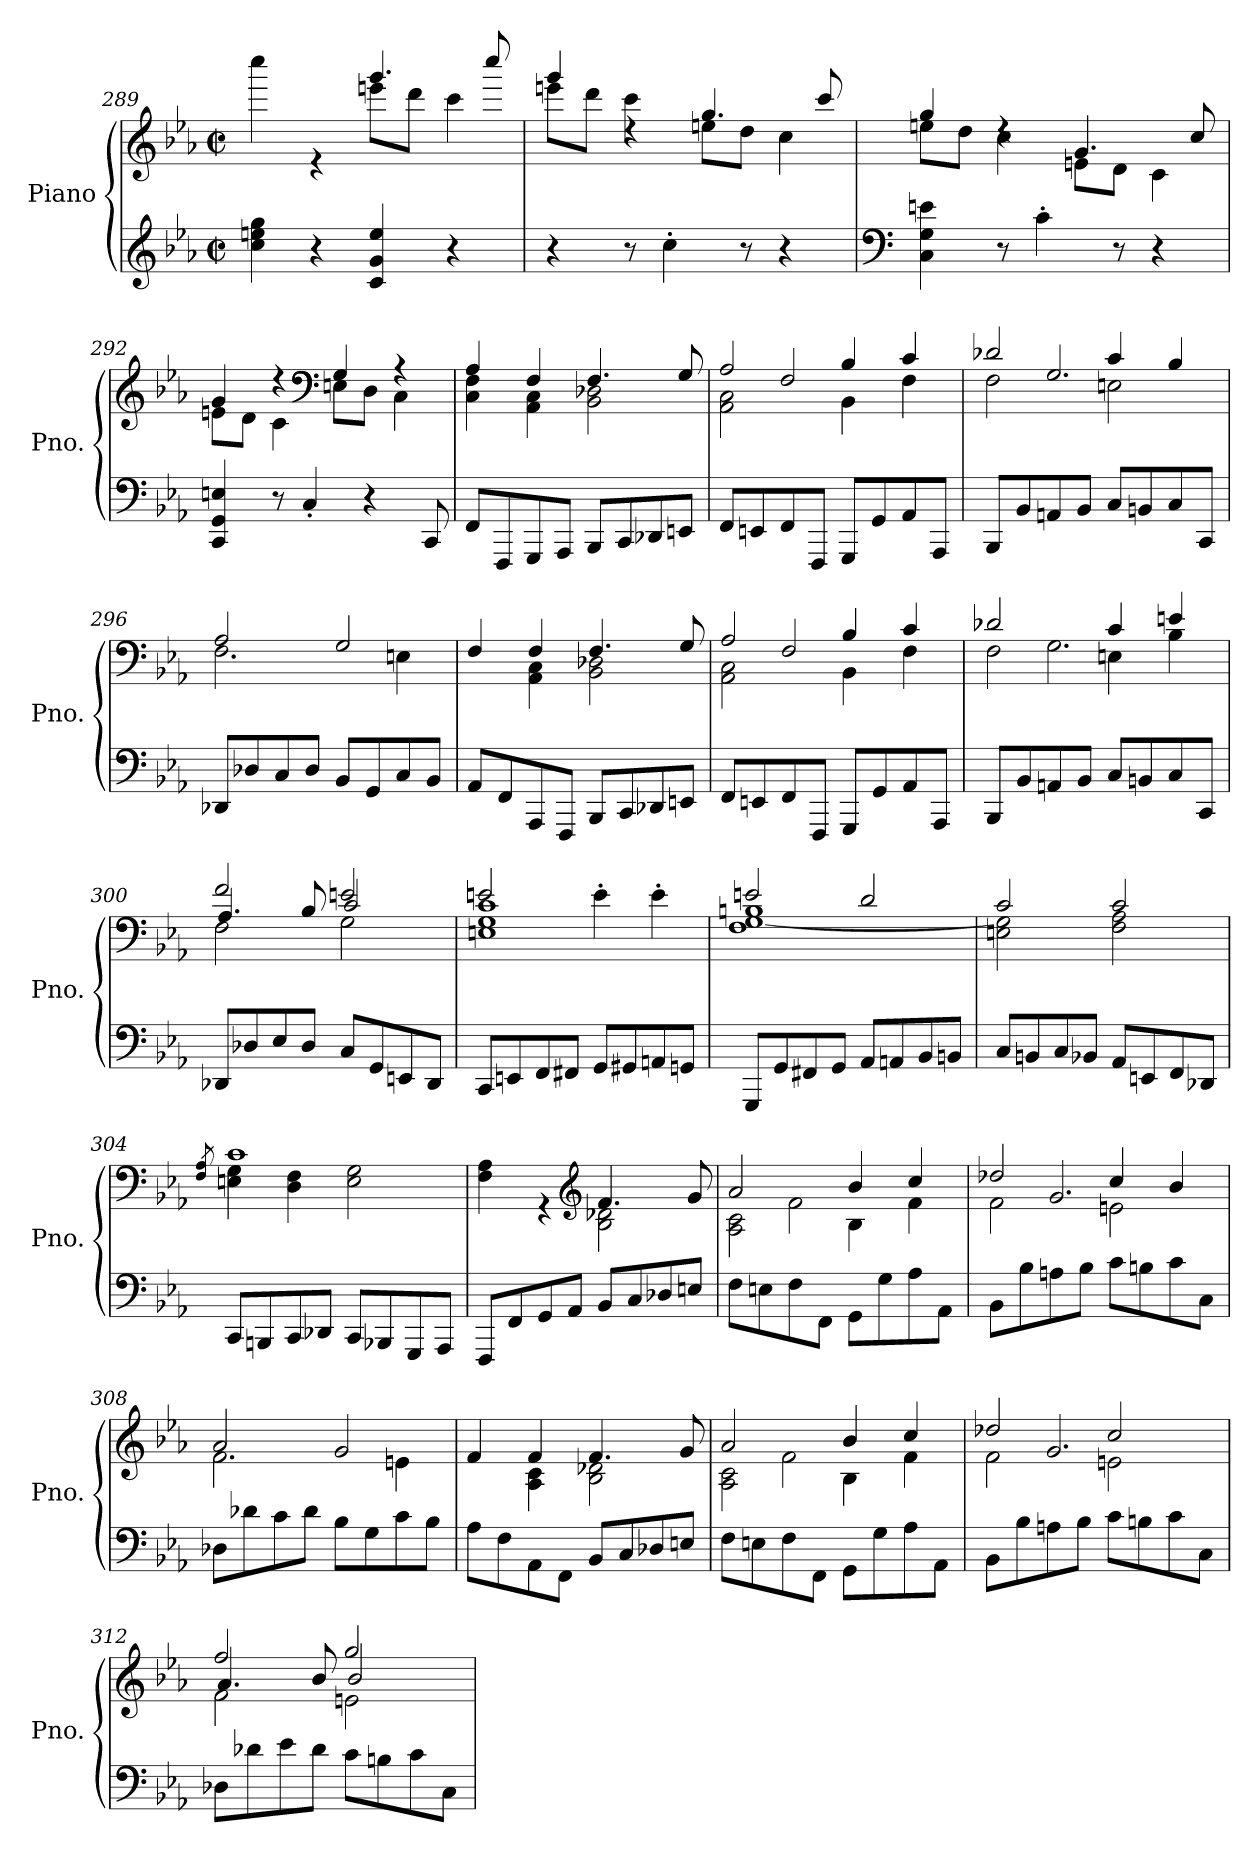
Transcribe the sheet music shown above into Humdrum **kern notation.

**kern	**kern
*part1	*part1
*staff2	*staff1
*I"Piano	*
*I'Pno.	*
*clefG2	*clefG2
*k[b-e-a-]	*k[b-e-a-]
*M2/2	*M2/2
*met(c|)	*met(c|)
=289	=289
*	*^
4cc\ 4een\ 4gg\	4cccc\	2ryy
4r	4re	.
4c/ 4g/ 4ee/	4.ggg/	8eeen\L
.	.	8ddd\J
4r	.	4ccc\
.	8cccc/	.
=290	=290	=290
4r	4ggg/	8eeen\L
.	.	8ddd\J
8r	4rdd	4ccc\
4cc'\	.	.
.	4.gg/	8ee\L
8r	.	8dd\J
4r	.	4cc\
.	8ccc/	.
=291	=291	=291
*clefF4	*	*
4C\ 4G\ 4en\	4gg/	8een\L
.	.	8dd\J
8r	4rdd	4cc\
4c'\	.	.
.	4.g/	8en\L
8r	.	8d\J
4r	.	4c\
.	8cc/	.
=292	=292	=292
*	*MM260	*
4CC/ 4GG/ 4En/	4g/	8en\L
.	.	8d\J
8r	4r	4c\
4C'/	.	.
*	*clefF4	*
*	*MM230	*
.	4G/	8En\L
4r	.	8D\J
.	4r	4C\
8CC/	.	.
!!LO:PB:g=z	!!
=293	=293	=293
*	*MM200	*
8FF/L	4A-/	4C\ 4F\
8FFF/	.	.
8GGG/	4F/	4AA-\ 4C\
8AAA-/J	.	.
8BBB-/L	4.F/	2BB-\ 2D-X\
8CC/	.	.
8DD-X/	.	.
8EEn/J	8G/	.
=294	=294	=294
*	*	*^
8FF/L	2A-/	4ryy	2AA-\ 2C\
8EEn/	.	.	.
8FF/	.	2F/	.
8FFF/J	.	.	.
8GGG/L	4B-/	.	4BB-\
8GG/	.	.	.
8AA-/	4c/	4F\	4ryy
8AAA-/J	.	.	.
=295	=295	=295	=295
8BBB-/L	2d-X/	4rcyy	2F\
8BB-/	.	.	.
8AAn/	.	2.G/	.
8BB-/J	.	.	.
8C/L	4c/	.	2En\
8BBn/	.	.	.
8C/	4B-/	.	.
8CC/J	.	.	.
*	*	*v	*v
=296	=296	=296
8DD-X/L	2A-/	2.F\
8D-X/	.	.
8C/	.	.
8D-/J	.	.
8BB-/L	2G/	.
8GG/	.	.
8C/	.	4En\
8BB-/J	.	.
=297	=297	=297
8AA-/L	4F/	4ryy
8FF/	.	.
8AAA-/	4F/	4AA-\ 4C\
8FFF/J	.	.
8BBB-/L	4.F/	2BB-\ 2D-X\
8CC/	.	.
8DD-X/	.	.
8EEn/J	8G/	.
!!LO:LB:g=z
=298	=298	=298
*	*	*^
8FF/L	2A-/	4ryy	2AA-\ 2C\
8EEn/	.	.	.
8FF/	.	2F/	.
8FFF/J	.	.	.
8GGG/L	4B-/	.	4BB-\
8GG/	.	.	.
8AA-/	4c/	4F\	4ryy
8AAA-/J	.	.	.
=299	=299	=299	=299
8BBB-/L	2d-X/	2F\	4ryy
8BB-/	.	.	.
8AAn/	.	.	2.G\
8BB-/J	.	.	.
8C/L	4c/	4En\	.
8BBn/	.	.	.
8C/	4en/	4B-\	.
8CC/J	.	.	.
=300	=300	=300	=300
8DD-X/L	2f/	4.A-/	2F\
8D-X/	.	.	.
8E-/	.	.	.
8D-/J	.	8B-/	.
8C/L	2en/	2c/	2G\
8GG/	.	.	.
8EEn/	.	.	.
8DD-/J	.	.	.
*	*	*v	*v
=301	=301	=301
8CC/L	2en/	1En 1G 1c
8EEn/	.	.
8FF/	.	.
8FF#X/J	.	.
8GG/L	4e'\	.
8GG#X/	.	.
8AAn/	4e'\	.
8GGn/J	.	.
=302	=302	=302
8GGG/L	2en/	1F [1G 1Bn
8GG/	.	.
8FF#X/	.	.
8GG/J	.	.
8AA-/L	2d/	.
8AAn/	.	.
8BB-/	.	.
8BBn/J	.	.
!!LO:LB:g=z	!!
=303	=303	=303
8C/L	2c/	2En\ 2G\]
8BBn/	.	.
8C/	.	.
8BB-X/J	.	.
8AA-/L	2c/	2F\ 2A-\
8EEn/	.	.
8FF/	.	.
8DD-X/J	.	.
=304	=304	=304
.	.	8qF/ 8qA-/
8CC/L	1c	4En\ 4G\
8BBBn/	.	.
8CC/	.	4D\ 4F\
8DD-X/J	.	.
8CC/L	.	2E\ 2G\
8BBB-X/	.	.
8GGG/	.	.
8AAA-/J	.	.
=305	=305	=305
8FFF/L	4F\ 4A-\	2ryy
8FF/	.	.
8GG/	4rGG	.
8AA-/J	.	.
*	*clefG2	*
8BB-/L	4.f/	2B-\ 2d-X\
8C/	.	.
8D-X/	.	.
8En/J	8g/	.
=306	=306	=306
*	*	*^
8F\L	2a-/	2A-\ 2c\	4ryy
8En\	.	.	.
8F\	.	.	2f\
8FF\J	.	.	.
8GG\L	4b-/	4B-\	.
8G\	.	.	.
8A-\	4cc/	4f\	4ryy
8AA-\J	.	.	.
=307	=307	=307	=307
8BB-\L	2dd-X/	2f\	4ryy
8B-\	.	.	.
8An\	.	.	2.g/
8B-\J	.	.	.
8c\L	4cc/	2en\	.
8Bn\	.	.	.
8c\	4b-/	.	.
8C\J	.	.	.
*	*	*v	*v
!!LO:LB:g=z
=308	=308	=308
8D-X\L	2a-/	2.f\
8d-X\	.	.
8c\	.	.
8d-\J	.	.
8B-\L	2g/	.
8G\	.	.
8c\	.	4en\
8B-\J	.	.
=309	=309	=309
8A-\L	4f/	4ryy
8F\	.	.
8AA-\	4f/	4A-\ 4c\
8FF\J	.	.
8BB-/L	4.f/	2B-\ 2d-X\
8C/	.	.
8D-X/	.	.
8En/J	8g/	.
=310	=310	=310
*	*	*^
8F\L	2a-/	2A-\ 2c\	4ryy
8En\	.	.	.
8F\	.	.	2f\
8FF\J	.	.	.
8GG\L	4b-/	4B-\	.
8G\	.	.	.
8A-\	4cc/	4f\	4ryy
8AA-\J	.	.	.
=311	=311	=311	=311
8BB-\L	2dd-X/	2f\	4ryy
8B-\	.	.	.
8An\	.	.	2.g/
8B-\J	.	.	.
8c\L	2cc/	2en\	.
8Bn\	.	.	.
8c\	.	.	.
8C\J	.	.	.
=312	=312	=312	=312
*	*MM230	*	*
8D-X\L	2ff/	4.a-/	2f\
8d-X\	.	.	.
8e-\	.	.	.
8d-\J	.	8b-/	.
*	*MM260	*	*
8c\L	2gg/	2b-/	2en\
8Bn\	.	.	.
8c\	.	.	.
8C\J	.	.	.
*	*v	*v	*v
=	=
*-	*-
